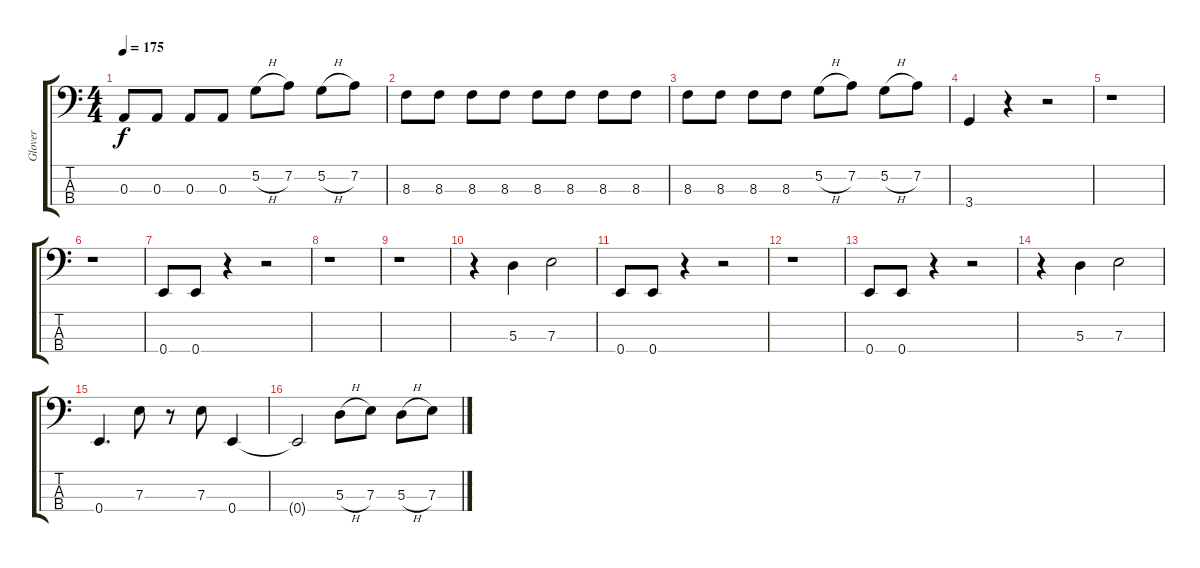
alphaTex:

\track ("Glover" "Glover") {instrument electricbasspick}
\staff {score tabs}
\tuning (G2 D2 A1 E1) {hide}
\ts (4 4)
\tempo 175
\clef f4
\ks c
0.3.8{dy f} 0.3.8 0.3.8 0.3.8 5.2{h}.8 7.2.8 5.2{h}.8 7.2.8 |
8.3.8 8.3.8 8.3.8 8.3.8 8.3.8 8.3.8 8.3.8 8.3.8 |
8.3.8 8.3.8 8.3.8 8.3.8 5.2{h}.8 7.2.8 5.2{h}.8 7.2.8 |
3.4.4 r.4 r.2 |
r.1 |
r.1 |
0.4.8 0.4.8 r.4 r.2 |
r.1 |
r.1 |
r.4 5.3.4 7.3.2 |
0.4.8 0.4.8 r.4 r.2 |
r.1 |
0.4.8 0.4.8 r.4 r.2 |
r.4 5.3.4 7.3.2 |
0.4.4{d} 7.3.8 r.8 7.3.8 0.4.4 |
0.4{t}.2 5.3{h}.8 7.3.8 5.3{h}.8 7.3.8
